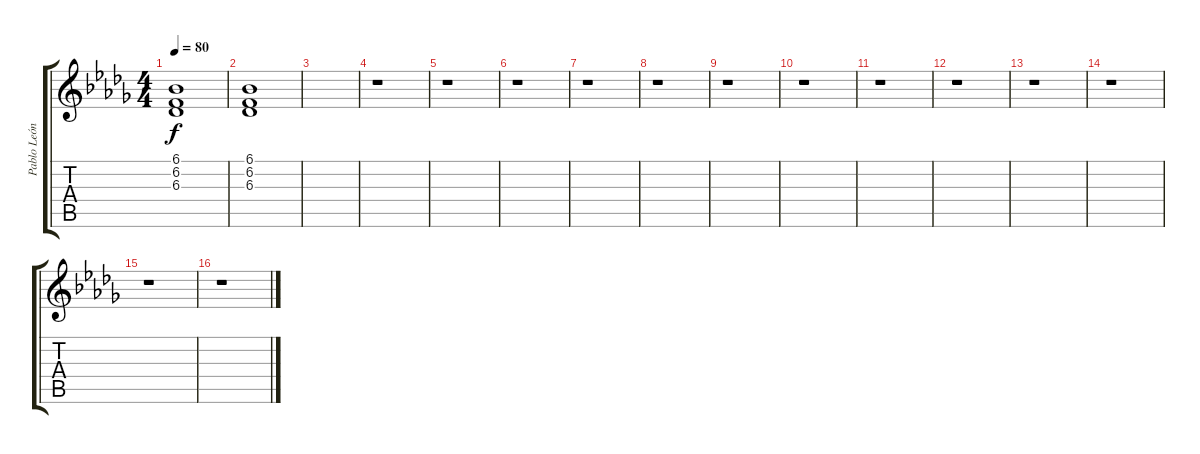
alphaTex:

\track ("Pablo León" "Pablo León") {instrument voiceoohs}
\staff {score tabs}
\tuning (E4 B3 G3 D3 A2 E2) {hide}
\ts (4 4)
\tempo 80
\clef g2
\ks bbminor
(6.1 6.2 6.3).1{dy f} |
(6.1 6.2 6.3).1 |
|
r.1 |
r.1 |
r.1 |
r.1 |
r.1 |
r.1 |
r.1 |
r.1 |
r.1 |
r.1 |
r.1 |
r.1 |
r.1
